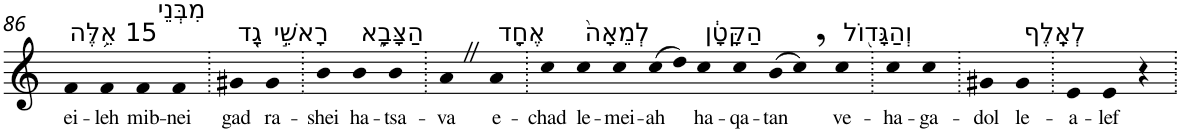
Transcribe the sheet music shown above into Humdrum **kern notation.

**kern	**text
*part1	*part1
*staff1	*staff1
*I"Piano	*
*I'Pno	*
!!LO:PB:g=z
*clefG2	*
*k[]	*
=86	=86
!LO:TX:a:t=15 אֵ֥לֶּה	!
!	!LO:LY:b
4f	ei-
!	!LO:LY:b
4f	-leh
!LO:TX:a:t=מִבְּנֵי	!
!	!LO:LY:b
4f	mib-
!	!LO:LY:b
4f	-nei
=87.	=87.
!LO:TX:a:t=גָ֖ד	!
!	!LO:LY:b
4g#X	gad
!LO:TX:a:t=רָאשֵׁ֣י	!
!	!LO:LY:b
4g#	ra-
=88.	=88.
!	!LO:LY:b
4b	-shei
!LO:TX:a:t=הַצָּבָ֑א	!
!	!LO:LY:b
4b	ha-
!	!LO:LY:b
4b	-tsa-
=89.	=89.
!	!LO:LY:b
4aZ	-va
!LO:TX:a:t=אֶחָ֤ד	!
!	!LO:LY:b
4a	e-
=90.	=90.
!	!LO:LY:b
4cc	-chad
!LO:TX:a:t=לְמֵאָה֙	!
!	!LO:LY:b
4cc	le-
!	!LO:LY:b
4cc	-mei-
!	!LO:LY:b
(>8cc	-ah
8dd)	.
!LO:TX:a:t=הַקָּטָ֔ן	!
!	!LO:LY:b
4cc	ha-
!	!LO:LY:b
4cc	-qa-
!	!LO:LY:b
(>8b	-tan
8cc,)	.
!LO:TX:a:t=וְהַגָּד֖וֹל	!
!	!LO:LY:b
4cc	ve-
=91.	=91.
!	!LO:LY:b
4cc	-ha-
!	!LO:LY:b
4cc	-ga-
=92.	=92.
!	!LO:LY:b
4g#X	-dol
!LO:TX:a:t=לְאָֽלֶף	!
!	!LO:LY:b
4g#	le-
=93.	=93.
!	!LO:LY:b
4e	-a-
!	!LO:LY:b
4e	-lef
4r	.
=.	=.
*-	*-
